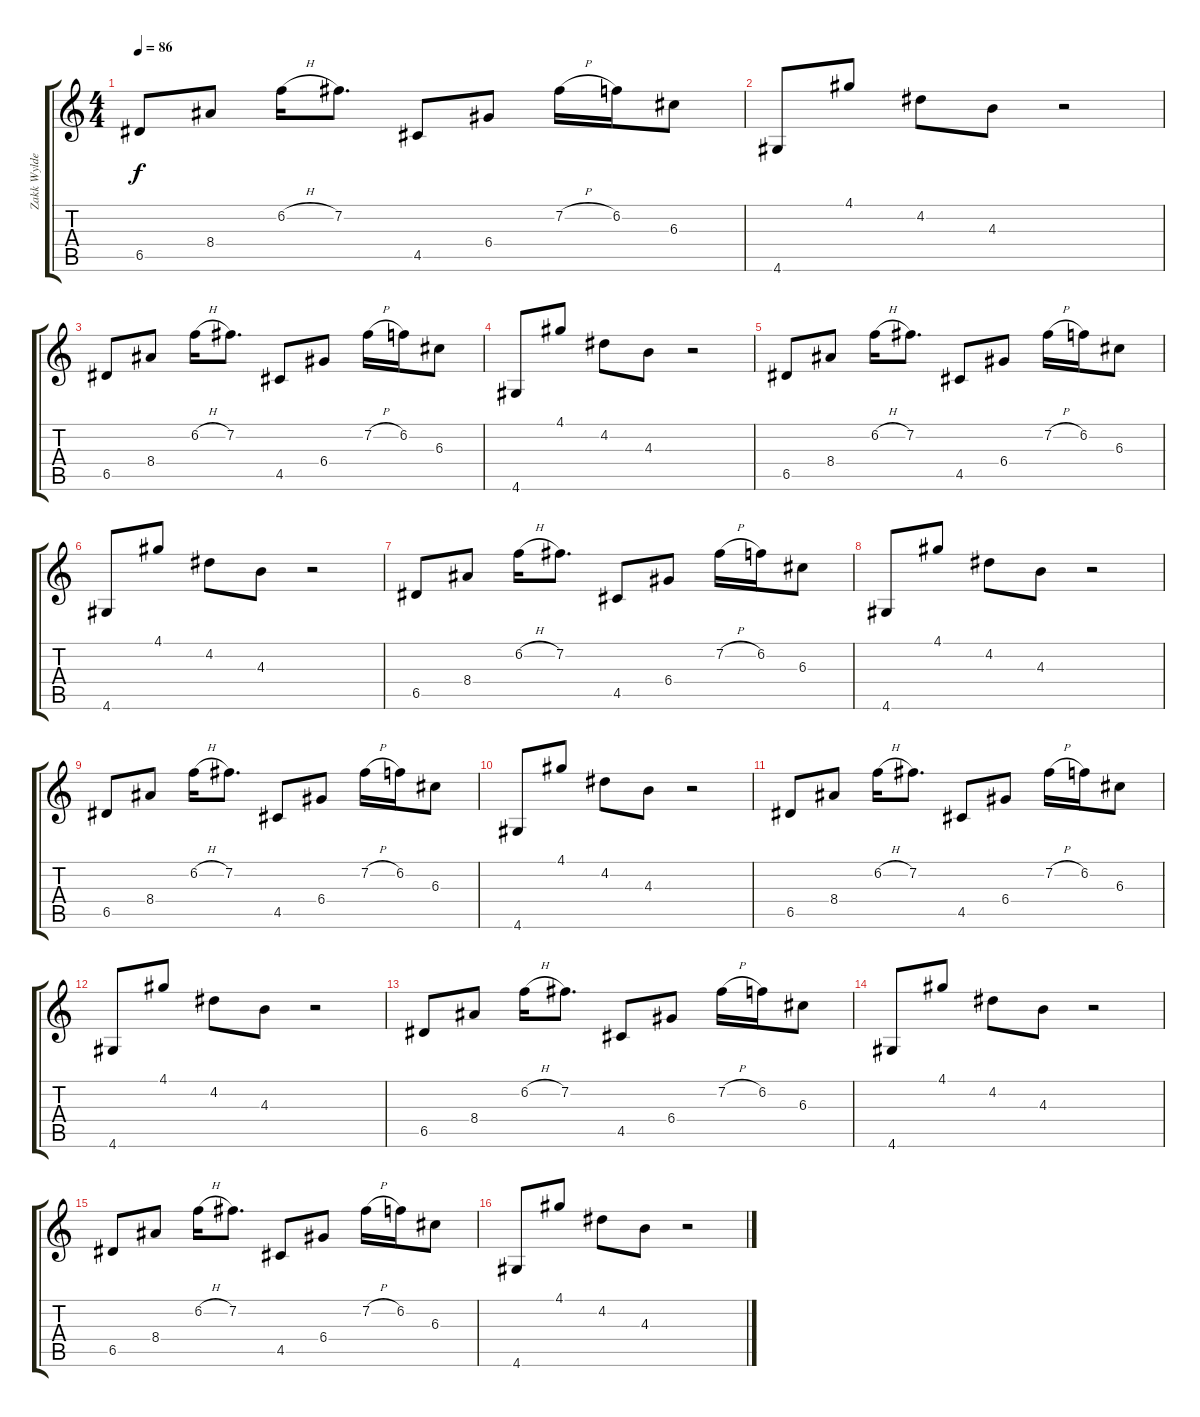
\track ("Zakk Wylde" "Zakk Wylde") {instrument overdrivenguitar}
\staff {score tabs}
\tuning (E4 B3 G3 D3 A2 E2) {hide}
\ts (4 4)
\tempo 86
\clef g2
\ks c
6.5.8{dy f} 8.4.8 6.2{h}.16 7.2.8{d} 4.5.8 6.4.8 7.2{h}.16 6.2.16 6.3.8 |
4.6.8 4.1.8 4.2.8 4.3.8 r.2 |
6.5.8 8.4.8 6.2{h}.16 7.2.8{d} 4.5.8 6.4.8 7.2{h}.16 6.2.16 6.3.8 |
4.6.8 4.1.8 4.2.8 4.3.8 r.2 |
6.5.8 8.4.8 6.2{h}.16 7.2.8{d} 4.5.8 6.4.8 7.2{h}.16 6.2.16 6.3.8 |
4.6.8 4.1.8 4.2.8 4.3.8 r.2 |
6.5.8 8.4.8 6.2{h}.16 7.2.8{d} 4.5.8 6.4.8 7.2{h}.16 6.2.16 6.3.8 |
4.6.8 4.1.8 4.2.8 4.3.8 r.2 |
6.5.8 8.4.8 6.2{h}.16 7.2.8{d} 4.5.8 6.4.8 7.2{h}.16 6.2.16 6.3.8 |
4.6.8 4.1.8 4.2.8 4.3.8 r.2 |
6.5.8 8.4.8 6.2{h}.16 7.2.8{d} 4.5.8 6.4.8 7.2{h}.16 6.2.16 6.3.8 |
4.6.8 4.1.8 4.2.8 4.3.8 r.2 |
6.5.8 8.4.8 6.2{h}.16 7.2.8{d} 4.5.8 6.4.8 7.2{h}.16 6.2.16 6.3.8 |
4.6.8 4.1.8 4.2.8 4.3.8 r.2 |
6.5.8 8.4.8 6.2{h}.16 7.2.8{d} 4.5.8 6.4.8 7.2{h}.16 6.2.16 6.3.8 |
4.6.8 4.1.8 4.2.8 4.3.8 r.2
